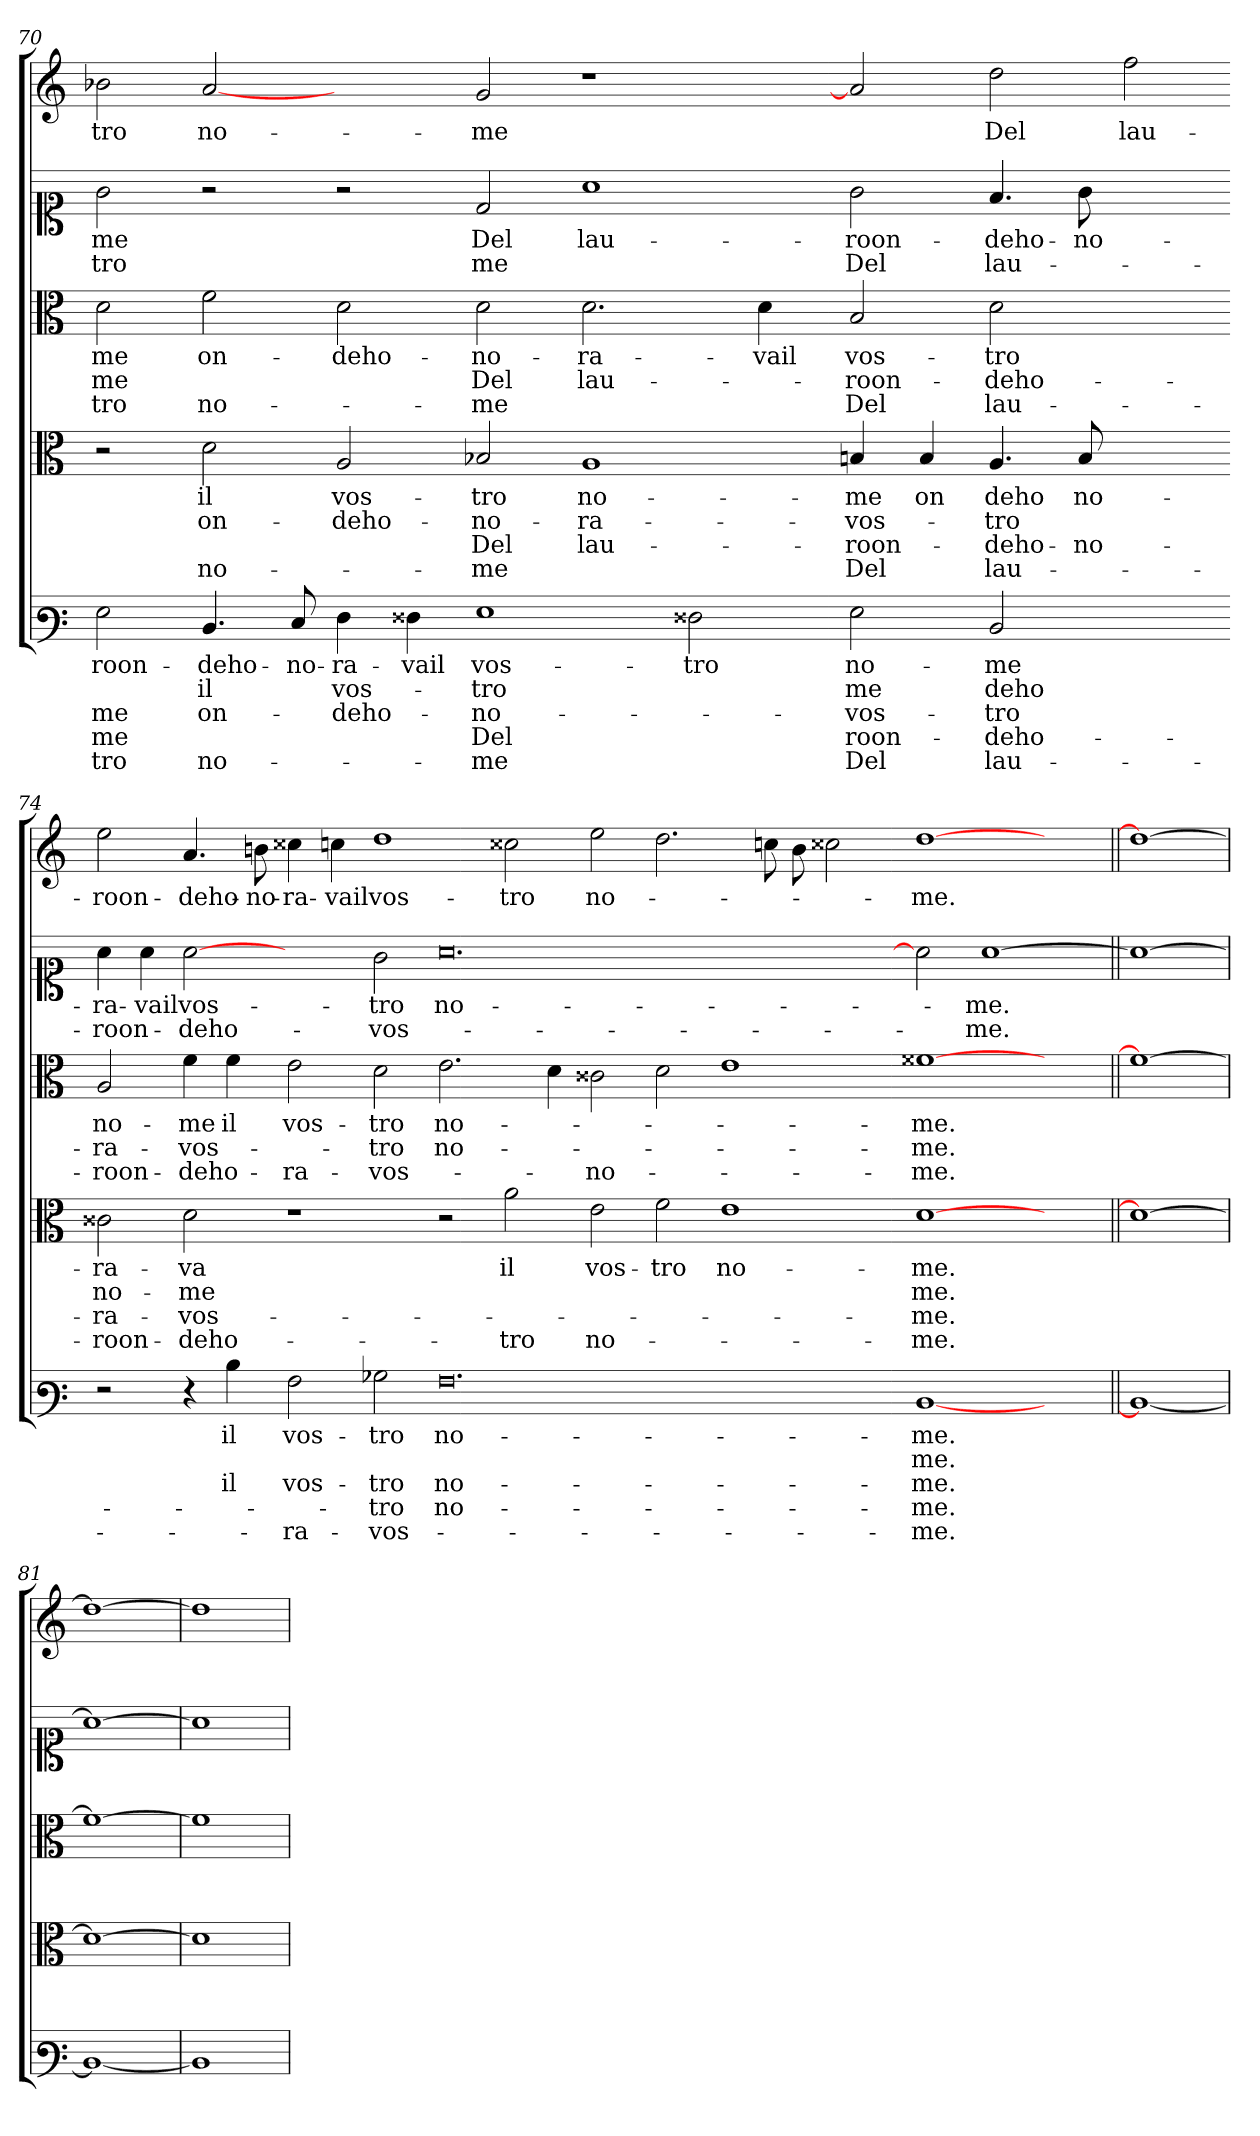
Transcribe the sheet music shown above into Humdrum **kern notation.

**kern	**text	**text	**text	**text	**text	**kern	**text	**text	**text	**text	**kern	**text	**text	**text	**kern	**text	**text	**kern	**text
*part5	*part5	*part5	*part5	*part5	*part5	*part4	*part4	*part4	*part4	*part4	*part3	*part3	*part3	*part3	*part2	*part2	*part2	*part1	*part1
*staff5	*staff5	*staff5	*staff5	*staff5	*staff5	*staff4	*staff4	*staff4	*staff4	*staff4	*staff3	*staff3	*staff3	*staff3	*staff2	*staff2	*staff2	*staff1	*staff1
*clefF3	*	*	*	*	*	*clefC3	*	*	*	*	*clefC3	*	*	*	*clefC1	*	*	*clefG2	*
*k[]	*	*	*	*	*	*k[]	*	*	*	*	*k[]	*	*	*	*k[]	*	*	*k[]	*
=70	=70	=70	=70	=70	=70	=70	=70	=70	=70	=70	=70	=70	=70	=70	=70	=70	=70	=70	=70
2G	roon-	.	me	me	tro	2r	.	.	.	.	2d	me	me	tro	2g	me	tro	2b-X	tro
4.D	deho-	il	on-	.	no-	2d	il	on-	.	no-	2f	on-	.	no-	2r	.	.	[2a	no-
8E	no-	.	.	.	.	.	.	.	.	.	.	.	.	.	.	.	.	.	.
4F	ra-	vos-	deho-	.	.	2A	vos-	deho-	.	.	2d	deho-	.	.	2r	.	.	2ryy	.
4F##X	vail	.	.	.	.	.	.	.	.	.	.	.	.	.	.	.	.	.	.
1G	vos-	tro	no-	Del	me	2B-X	tro	no-	Del	me	2d	no-	Del	me	2d	Del	me	2g	me
.	.	.	.	.	.	1A	no-	ra-	lau-	.	2.d	ra-	lau-	.	1a	lau-	.	1r	.
2F##X	tro	.	.	.	.	.	.	.	.	.	.	.	.	.	.	.	.	.	.
.	.	.	.	.	.	.	.	.	.	.	4d	vail	.	.	.	.	.	.	.
=73-	=73-	=73-	=73-	=73-	=73-	=73-	=73-	=73-	=73-	=73-	=73-	=73-	=73-	=73-	=73-	=73-	=73-	=73-	=73-
2G	no-	me	vos-	roon-	Del	4B	me	vos-	roon-	Del	2B	vos-	roon-	Del	2g	roon-	Del	2a]	.
.	.	.	.	.	.	4B	on	.	.	.	.	.	.	.	.	.	.	.	.
2D	me	deho	tro	deho-	lau-	4.A	deho	tro	deho-	lau-	2d	tro	deho-	lau-	4.f	deho-	lau-	2dd	Del
.	.	.	.	.	.	8B	no-	.	no-	.	.	.	.	.	8g	no-	.	.	.
2ryy	.	.	.	.	.	2ryy	.	.	.	.	2ryy	.	.	.	2ryy	.	.	2ff	lau-
=74-	=74-	=74-	=74-	=74-	=74-	=74-	=74-	=74-	=74-	=74-	=74-	=74-	=74-	=74-	=74-	=74-	=74-	=74-	=74-
2r	.	.	.	.	.	2c##X	ra-	no-	ra-	roon-	2A	no-	ra-	roon-	4a	ra-	roon-	2ee	roon-
.	.	.	.	.	.	.	.	.	.	.	.	.	.	.	4a	vail	.	.	.
4r	.	.	.	.	.	2d	va	me	vos-	deho-	4f	me	vos-	deho-	[2a	vos-	deho-	4.a	deho-
4d	il	.	il	.	.	.	.	.	.	.	4f	il	.	.	.	.	.	.	.
.	.	.	.	.	.	.	.	.	.	.	.	.	.	.	.	.	.	8b	no-
2A	vos-	.	vos-	.	ra-	1r	.	.	.	.	2e	vos-	.	ra-	2ryy	.	.	4cc##X	ra-
.	.	.	.	.	.	.	.	.	.	.	.	.	.	.	.	.	.	4cc	vail
2B-X	tro	.	tro	tro	vos-	.	.	.	.	.	2d	tro	tro	vos-	2g	tro	vos-	1dd	vos-
0.A	no-	.	no-	no-	.	2r	.	.	.	.	2.e	no-	no-	.	0.a	no-	.	.	.
.	.	.	.	.	.	2a	il	.	.	tro	.	.	.	.	.	.	.	2cc##X	tro
.	.	.	.	.	.	.	.	.	.	.	4d	.	.	.	.	.	.	.	.
.	.	.	.	.	.	2e	vos-	.	.	no-	2c##X	.	.	no-	.	.	.	2ee	no-
.	.	.	.	.	.	2f	tro	.	.	.	2d	.	.	.	.	.	.	2.dd	.
.	.	.	.	.	.	1e	no-	.	.	.	1e	.	.	.	.	.	.	.	.
.	.	.	.	.	.	.	.	.	.	.	.	.	.	.	.	.	.	8cc	.
.	.	.	.	.	.	.	.	.	.	.	.	.	.	.	.	.	.	8b\	.
.	.	.	.	.	.	.	.	.	.	.	.	.	.	.	.	.	.	2cc##X	.
=79-	=79-	=79-	=79-	=79-	=79-	=79-	=79-	=79-	=79-	=79-	=79-	=79-	=79-	=79-	=79-	=79-	=79-	=79-	=79-
[1D/	me.	me.	me.	me.	me.	[1d	me.	me.	me.	me.	[1f##X	me.	me.	me.	2a]	.	.	[1dd	me.
.	.	.	.	.	.	.	.	.	.	.	.	.	.	.	[1a	me.	me.	.	.
2ryy	.	.	.	.	.	2ryy	.	.	.	.	2ryy	.	.	.	.	.	.	2ryy	.
=80||	=80||	=80||	=80||	=80||	=80||	=80||	=80||	=80||	=80||	=80||	=80||	=80||	=80||	=80||	=80||	=80||	=80||	=80||	=80||
1D/_	.	.	.	.	.	1d_	.	.	.	.	1f##_	.	.	.	1a_	.	.	1dd_	.
=81	=81	=81	=81	=81	=81	=81	=81	=81	=81	=81	=81	=81	=81	=81	=81	=81	=81	=81	=81
1D/_	.	.	.	.	.	1d_	.	.	.	.	1f##_	.	.	.	1a_	.	.	1dd_	.
=82	=82	=82	=82	=82	=82	=82	=82	=82	=82	=82	=82	=82	=82	=82	=82	=82	=82	=82	=82
1D/]	.	.	.	.	.	1d]	.	.	.	.	1f##]	.	.	.	1a]	.	.	1dd]	.
=	=	=	=	=	=	=	=	=	=	=	=	=	=	=	=	=	=	=	=
*-	*-	*-	*-	*-	*-	*-	*-	*-	*-	*-	*-	*-	*-	*-	*-	*-	*-	*-	*-
